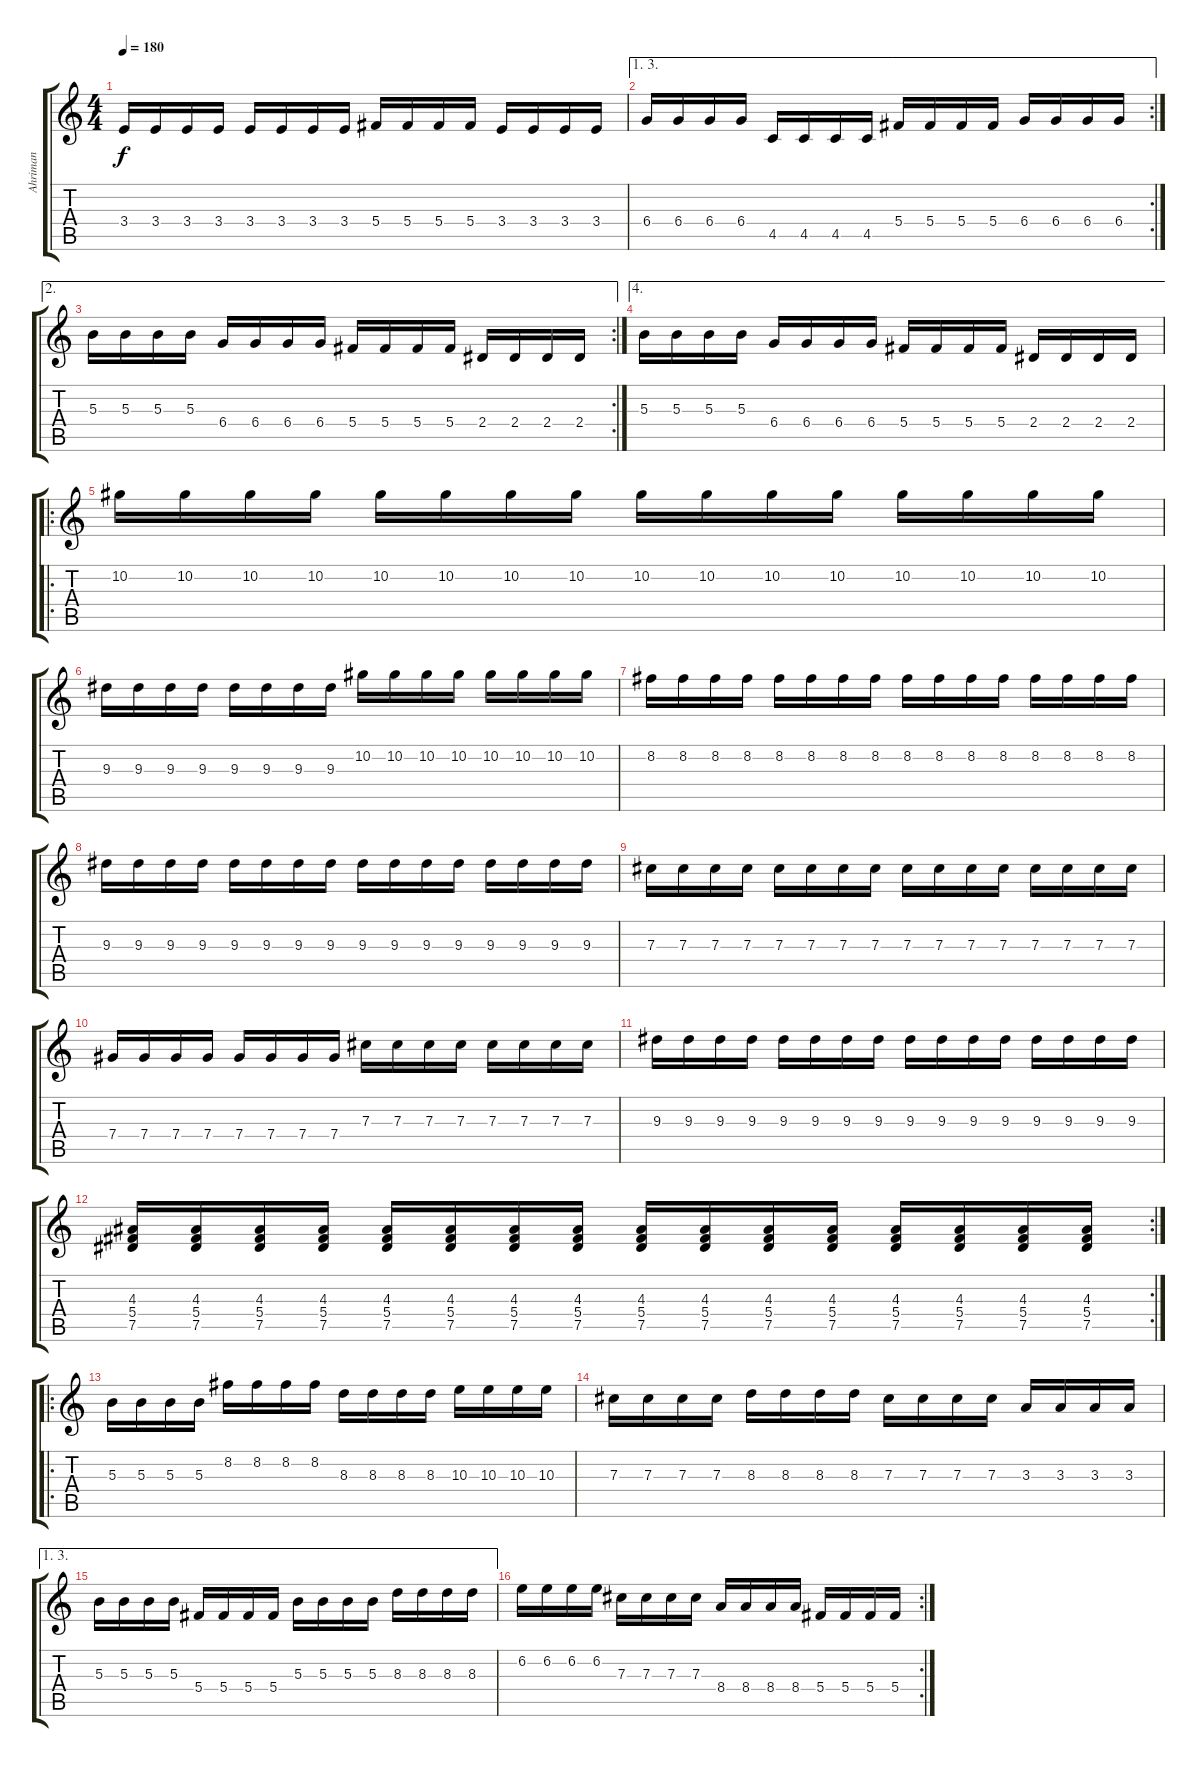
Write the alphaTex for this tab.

\track ("Ahriman" "Ahriman") {instrument overdrivenguitar}
\staff {score tabs}
\tuning (Eb4 Bb3 Gb3 Db3 Ab2 Eb2) {hide}
\ts (4 4)
\tempo 180
\clef g2
\ks c
3.4.16{dy f} 3.4.16 3.4.16 3.4.16 3.4.16 3.4.16 3.4.16 3.4.16 5.4.16 5.4.16 5.4.16 5.4.16 3.4.16 3.4.16 3.4.16 3.4.16 |
\ae (1 3)
\rc 2
6.4.16 6.4.16 6.4.16 6.4.16 4.5.16 4.5.16 4.5.16 4.5.16 5.4.16 5.4.16 5.4.16 5.4.16 6.4.16 6.4.16 6.4.16 6.4.16 |
\ae 2
\rc 2
5.3.16 5.3.16 5.3.16 5.3.16 6.4.16 6.4.16 6.4.16 6.4.16 5.4.16 5.4.16 5.4.16 5.4.16 2.4.16 2.4.16 2.4.16 2.4.16 |
\ae 4
5.3.16 5.3.16 5.3.16 5.3.16 6.4.16 6.4.16 6.4.16 6.4.16 5.4.16 5.4.16 5.4.16 5.4.16 2.4.16 2.4.16 2.4.16 2.4.16 |
\ro
10.2.16 10.2.16 10.2.16 10.2.16 10.2.16 10.2.16 10.2.16 10.2.16 10.2.16 10.2.16 10.2.16 10.2.16 10.2.16 10.2.16 10.2.16 10.2.16 |
9.3.16 9.3.16 9.3.16 9.3.16 9.3.16 9.3.16 9.3.16 9.3.16 10.2.16 10.2.16 10.2.16 10.2.16 10.2.16 10.2.16 10.2.16 10.2.16 |
8.2.16 8.2.16 8.2.16 8.2.16 8.2.16 8.2.16 8.2.16 8.2.16 8.2.16 8.2.16 8.2.16 8.2.16 8.2.16 8.2.16 8.2.16 8.2.16 |
9.3.16 9.3.16 9.3.16 9.3.16 9.3.16 9.3.16 9.3.16 9.3.16 9.3.16 9.3.16 9.3.16 9.3.16 9.3.16 9.3.16 9.3.16 9.3.16 |
7.3.16 7.3.16 7.3.16 7.3.16 7.3.16 7.3.16 7.3.16 7.3.16 7.3.16 7.3.16 7.3.16 7.3.16 7.3.16 7.3.16 7.3.16 7.3.16 |
7.4.16 7.4.16 7.4.16 7.4.16 7.4.16 7.4.16 7.4.16 7.4.16 7.3.16 7.3.16 7.3.16 7.3.16 7.3.16 7.3.16 7.3.16 7.3.16 |
9.3.16 9.3.16 9.3.16 9.3.16 9.3.16 9.3.16 9.3.16 9.3.16 9.3.16 9.3.16 9.3.16 9.3.16 9.3.16 9.3.16 9.3.16 9.3.16 |
\rc 2
(4.3 5.4 7.5).16 (4.3 5.4 7.5).16 (4.3 5.4 7.5).16 (4.3 5.4 7.5).16 (4.3 5.4 7.5).16 (4.3 5.4 7.5).16 (4.3 5.4 7.5).16 (4.3 5.4 7.5).16 (4.3 5.4 7.5).16 (4.3 5.4 7.5).16 (4.3 5.4 7.5).16 (4.3 5.4 7.5).16 (4.3 5.4 7.5).16 (4.3 5.4 7.5).16 (4.3 5.4 7.5).16 (4.3 5.4 7.5).16 |
\ro
5.3.16 5.3.16 5.3.16 5.3.16 8.2.16 8.2.16 8.2.16 8.2.16 8.3.16 8.3.16 8.3.16 8.3.16 10.3.16 10.3.16 10.3.16 10.3.16 |
7.3.16 7.3.16 7.3.16 7.3.16 8.3.16 8.3.16 8.3.16 8.3.16 7.3.16 7.3.16 7.3.16 7.3.16 3.3.16 3.3.16 3.3.16 3.3.16 |
\ae (1 3)
5.3.16 5.3.16 5.3.16 5.3.16 5.4.16 5.4.16 5.4.16 5.4.16 5.3.16 5.3.16 5.3.16 5.3.16 8.3.16 8.3.16 8.3.16 8.3.16 |
\rc 2
6.2.16 6.2.16 6.2.16 6.2.16 7.3.16 7.3.16 7.3.16 7.3.16 8.4.16 8.4.16 8.4.16 8.4.16 5.4.16 5.4.16 5.4.16 5.4.16
